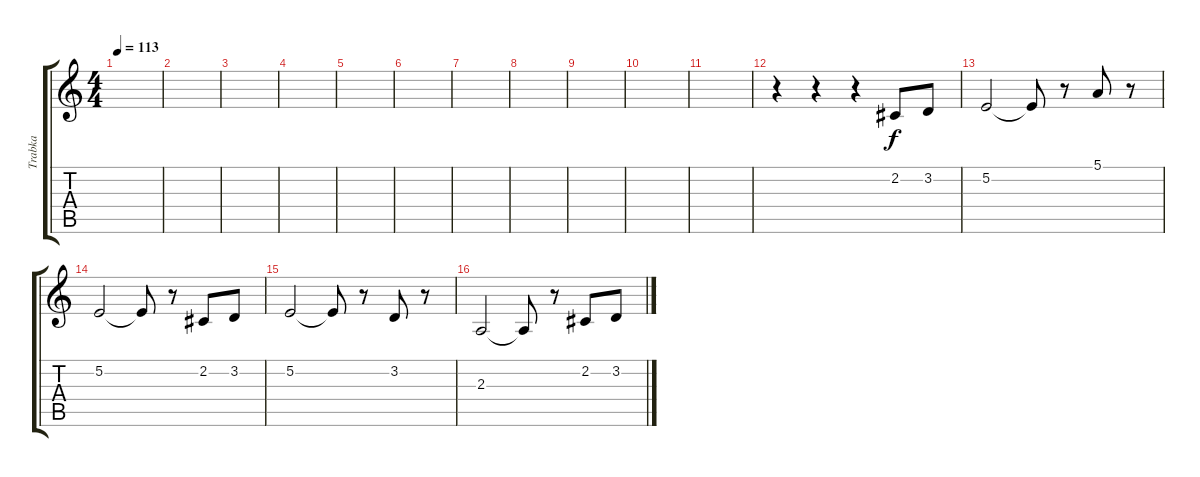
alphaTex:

\track ("Trabka" "Trabka") {instrument trumpet}
\staff {score tabs}
\tuning (E4 B3 G3 D3 A2 E2) {hide}
\ts (4 4)
\tempo 113
\clef g2
\ks c
|
|
|
|
|
|
|
|
|
|
|
r.4 r.4 r.4 2.2.8 3.2.8 |
5.2.2 5.2{t}.8 r.8 5.1.8 r.8 |
5.2.2 5.2{t}.8 r.8 2.2.8 3.2.8 |
5.2.2 5.2{t}.8 r.8 3.2.8 r.8 |
2.3.2 2.3{t}.8 r.8 2.2.8 3.2.8
